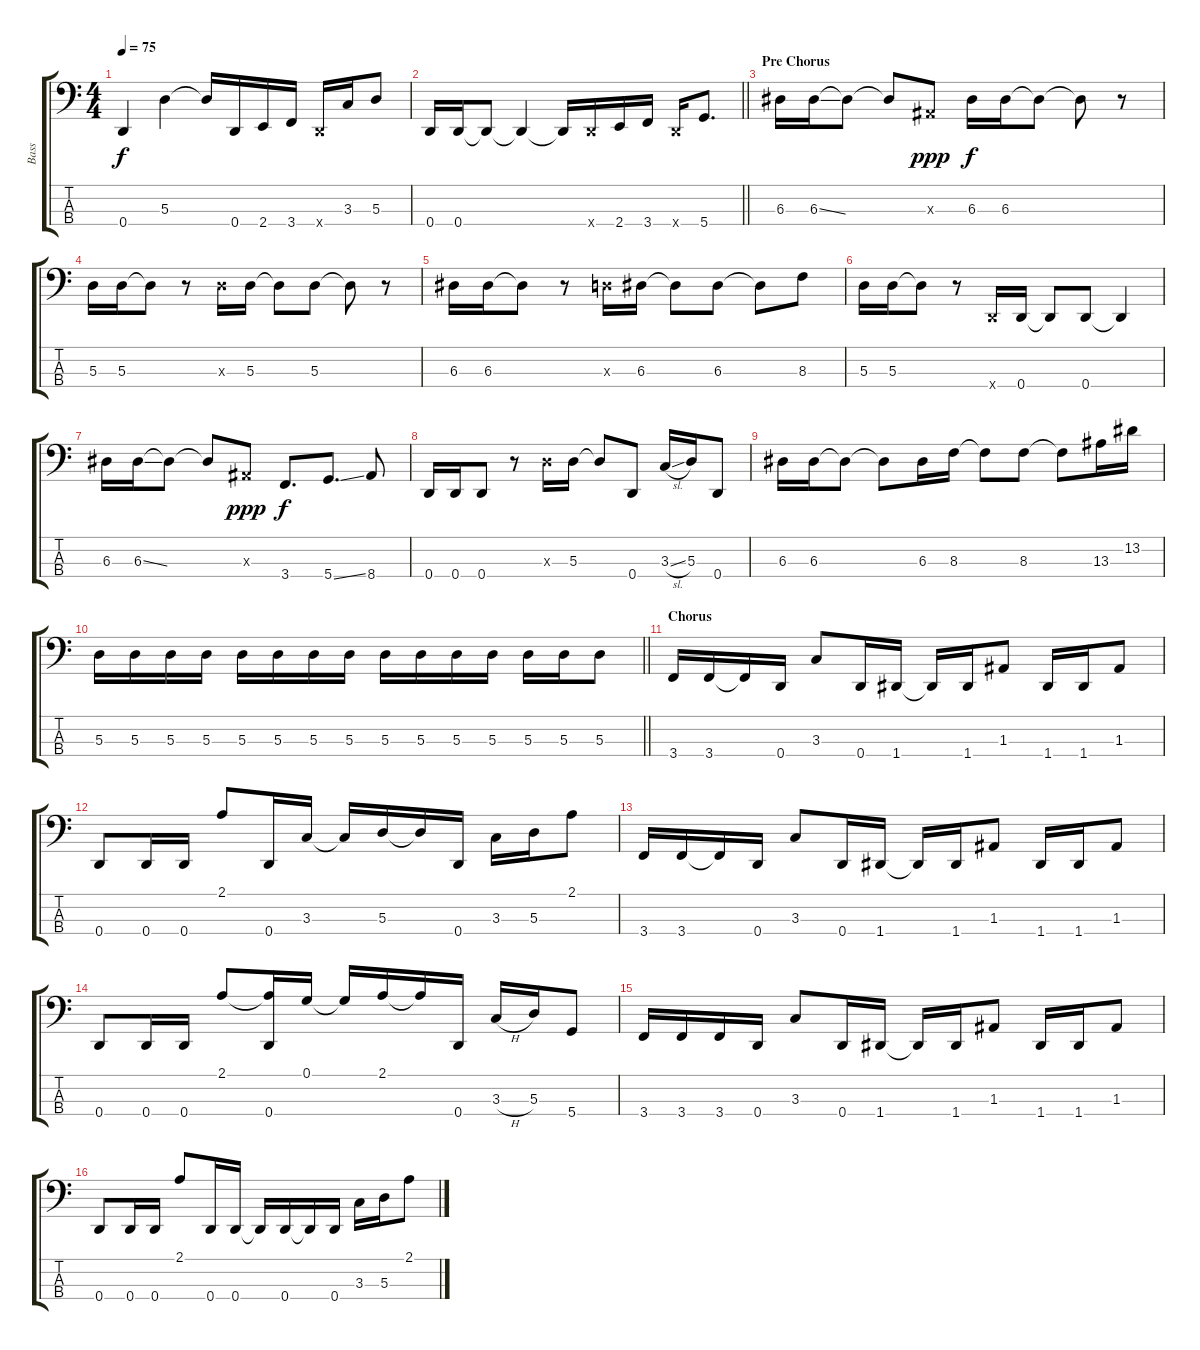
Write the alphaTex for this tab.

\track ("Bass" "Bass") {instrument electricbassfinger}
\staff {score tabs}
\tuning (G2 D2 A1 D1) {hide}
\ts (4 4)
\tempo 75
\clef f4
\ks c
0.4.4{dy f} 5.3.4 5.3{t}.16 0.4.16 2.4.16 3.4.16 0.4{x}.16 3.3.16 5.3.8 |
\barLineRight lightlight
0.4.16 0.4.16 0.4{t}.8 0.4{t}.4 0.4{t}.16 0.4{x}.16 2.4.16 3.4.16 0.4{x}.16 5.4.8{d} |
\section ("" "Pre Chorus")
6.3.16 6.3{ss}.16 6.3{t}.8 6.3{t}.8 1.3{x}.8{dy ppp} 6.3.16{dy f} 6.3.16 6.3{t}.8 6.3{t}.8 r.8 |
5.3.16 5.3.16 5.3{t}.8 r.8 5.3{x}.16 5.3.16 5.3{t}.8 5.3.8 5.3{t}.8 r.8 |
6.3.16 6.3.16 6.3{t}.8 r.8 5.3{x}.16 6.3.16 6.3{t}.8 6.3.8 6.3{t}.8 8.3.8 |
5.3.16 5.3.16 5.3{t}.8 r.8 0.4{x}.16 0.4.16 0.4{t}.8 0.4.8 0.4{t}.4 |
6.3.16 6.3{ss}.16 6.3{t}.8 6.3{t}.8 1.3{x}.8{dy ppp} 3.4.8{d dy f} 5.4{ss}.8{d} 8.4.8 |
0.4.16 0.4.16 0.4.8 r.8 5.3{x}.16 5.3.16 5.3{t}.8 0.4.8 3.3{sl}.16 5.3.16 0.4.8 |
6.3.16 6.3.16 6.3{t}.8 6.3{t}.8 6.3.16 8.3.16 8.3{t}.8 8.3.8 8.3{t}.8 13.3.16 13.2.16 |
\barLineRight lightlight
5.3.16 5.3.16 5.3.16 5.3.16 5.3.16 5.3.16 5.3.16 5.3.16 5.3.16 5.3.16 5.3.16 5.3.16 5.3.16 5.3.16 5.3.8 |
\section ("" "Chorus")
3.4.16 3.4.16 3.4{t}.16 0.4.16 3.3.8 0.4.16 1.4.16 1.4{t}.16 1.4.16 1.3.8 1.4.16 1.4.16 1.3.8 |
0.4.8 0.4.16 0.4.16 2.1.8 0.4.16 3.3.16 3.3{t}.16 5.3.16 5.3{t}.16 0.4.16 3.3.16 5.3.16 2.1.8 |
3.4.16 3.4.16 3.4{t}.16 0.4.16 3.3.8 0.4.16 1.4.16 1.4{t}.16 1.4.16 1.3.8 1.4.16 1.4.16 1.3.8 |
0.4.8 0.4.16 0.4.16 2.1.8 (2.1{t} 0.4).16 0.1.16 0.1{t}.16 2.1.16 2.1{t}.16 0.4.16 3.3{h}.16 5.3.16 5.4.8 |
3.4.16 3.4.16 3.4.16 0.4.16 3.3.8 0.4.16 1.4.16 1.4{t}.16 1.4.16 1.3.8 1.4.16 1.4.16 1.3.8 |
0.4.8 0.4.16 0.4.16 2.1.8 0.4.16 0.4.16 0.4{t}.16 0.4.16 0.4{t}.16 0.4.16 3.3.16 5.3.16 2.1.8
